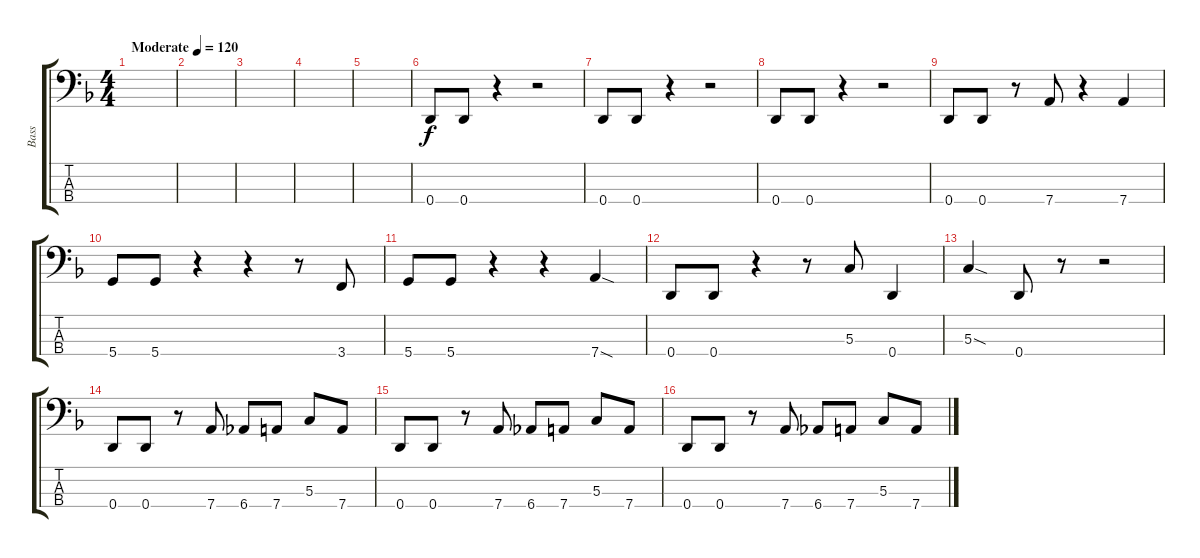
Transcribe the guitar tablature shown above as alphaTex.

\track ("Bass" "Bass") {instrument electricbassfinger}
\staff {score tabs}
\tuning (F2 C2 G1 D1) {hide}
\ts (4 4)
\tempo (120 "Moderate")
\clef f4
\ks f
|
|
|
|
|
0.4.8 0.4.8 r.4 r.2 |
0.4.8 0.4.8 r.4 r.2 |
0.4.8 0.4.8 r.4 r.2 |
0.4.8 0.4.8 r.8 7.4.8 r.4 7.4.4 |
5.4.8 5.4.8 r.4 r.4 r.8 3.4.8 |
5.4.8 5.4.8 r.4 r.4 7.4{sod}.4 |
0.4.8 0.4.8 r.4 r.8 5.3.8 0.4.4 |
5.3{sod}.4 0.4.8 r.8 r.2 |
0.4.8 0.4.8 r.8 7.4.8 6.4.8 7.4.8 5.3.8 7.4.8 |
0.4.8 0.4.8 r.8 7.4.8 6.4.8 7.4.8 5.3.8 7.4.8 |
0.4.8 0.4.8 r.8 7.4.8 6.4.8 7.4.8 5.3.8 7.4.8
